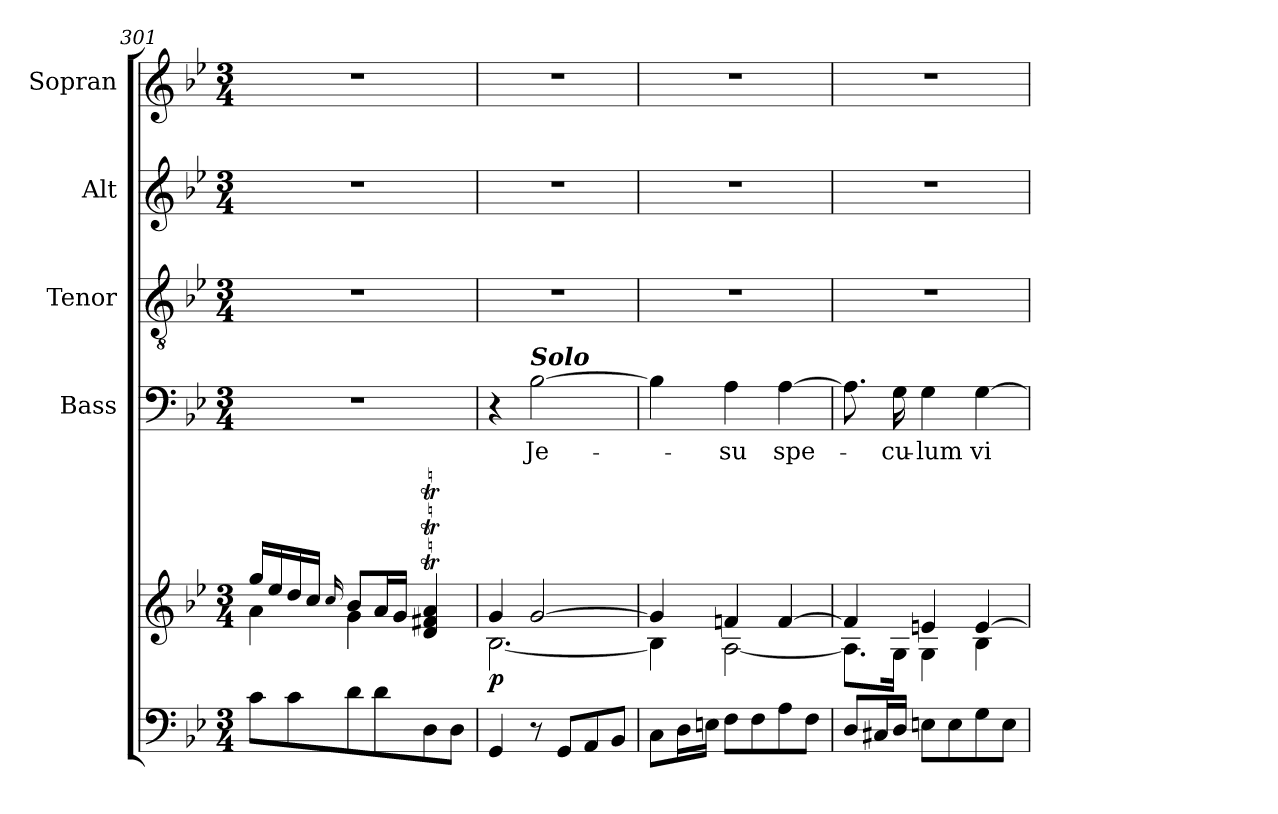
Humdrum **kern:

**kern	**kern	**dynam	**kern	**text	**kern	**kern	**kern
*part5	*part5	*part5	*part4	*part4	*part3	*part2	*part1
*staff6	*staff5	*staff5/6	*staff4	*staff4	*staff3	*staff2	*staff1
*	*	*	*I"Bass	*	*I"Tenor	*I"Alt	*I"Sopran
*	*	*	*I'B.	*	*I'T.	*I'A.	*I'S.
*clefF4	*clefG2	*	*clefF4	*	*clefGv2	*clefG2	*clefG2
*k[b-e-]	*k[b-e-]	*	*k[b-e-]	*	*k[b-e-]	*k[b-e-]	*k[b-e-]
*B-:	*B-:	*	*B-:	*	*B-:	*B-:	*B-:
*M3/4	*M3/4	*	*M3/4	*	*M3/4	*M3/4	*M3/4
=301	=301	=301	=301	=301	=301	=301	=301
*	*^	*	*	*	*	*	*
8c\L	16gg/LL	4a\	.	2.r	.	2.r	2.r	2.r
.	16ee-/	.	.	.	.	.	.	.
8c\	16dd/	.	.	.	.	.	.	.
.	16cc/JJ	.	.	.	.	.	.	.
.	16qqcc/	.	.	.	.	.	.	.
8d\	8b-/L	4g\	.	.	.	.	.	.
8d\	16a/L	.	.	.	.	.	.	.
.	16g/JJ	.	.	.	.	.	.	.
8D\	4d/T 4f#X/T 4a/T	4ryy	.	.	.	.	.	.
8D\J	.	.	.	.	.	.	.	.
!!LO:PB:g=z
=302	=302	=302	=302	=302	=302	=302	=302	=302
!	!	!	!LO:DY:b	!	!	!	!	!
4GG/	4g/	[<2.B-\	p	4r	.	2.r	2.r	2.r
!	!	!	!	!LO:TX:a:Bi:t=Solo	!	!	!	!
!	!	!	!	!	!LO:LY:b	!	!	!
8r	[>2g/	.	.	[2B-\	Je-	.	.	.
8GG/L	.	.	.	.	.	.	.	.
8AA/	.	.	.	.	.	.	.	.
8BB-/J	.	.	.	.	.	.	.	.
=303	=303	=303	=303	=303	=303	=303	=303	=303
8C\L	4g/]	4B-\]	.	4B-\]	.	2.r	2.r	2.r
16D\L	.	.	.	.	.	.	.	.
16En\JJ	.	.	.	.	.	.	.	.
!	!	!	!	!	!LO:LY:b	!	!	!
8F\L	4fn/	[<2A\	.	4A\	-su	.	.	.
8F\	.	.	.	.	.	.	.	.
!	!	!	!	!	!LO:LY:b	!	!	!
8A\	[>4f/	.	.	[4A\	spe-	.	.	.
8F\J	.	.	.	.	.	.	.	.
=304	=304	=304	=304	=304	=304	=304	=304	=304
8D/L	4f/]	8.A\L]	.	8.A\]	.	2.r	2.r	2.r
16C#X/L	.	.	.	.	.	.	.	.
!	!	!	!	!	!LO:LY:b	!	!	!
16D/JJ	.	16G\Jk	.	16G\	-cu-	.	.	.
!	!	!	!	!	!LO:LY:b	!	!	!
8En\L	4en/	4G\	.	4G\	-lum	.	.	.
8E\	.	.	.	.	.	.	.	.
!	!	!	!	!	!LO:LY:b	!	!	!
8G\	[>4e/	4B-\	.	[4G\	vi-	.	.	.
8E\J	.	.	.	.	.	.	.	.
*	*v	*v	*	*	*	*	*	*
=	=	=	=	=	=	=	=
*-	*-	*-	*-	*-	*-	*-	*-
